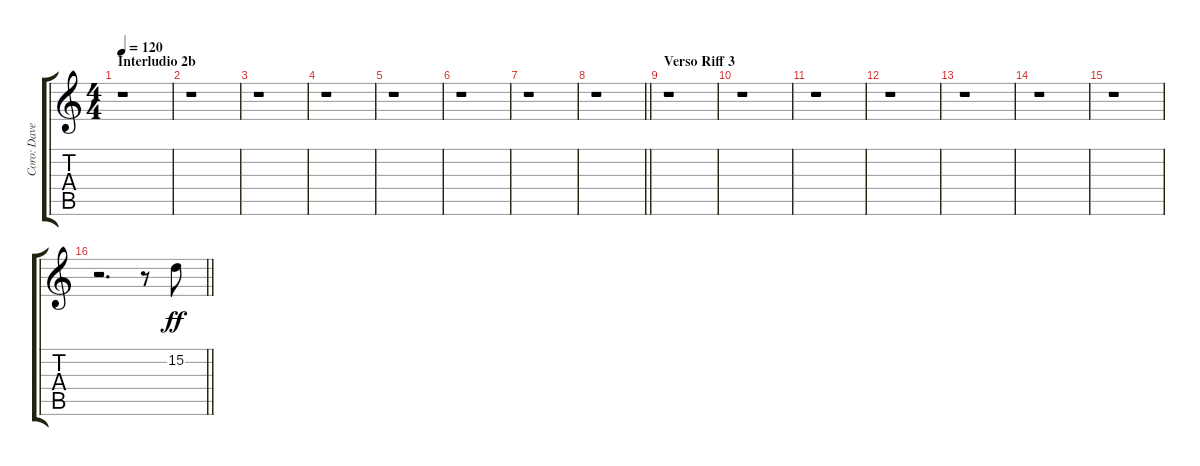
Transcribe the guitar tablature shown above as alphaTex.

\track ("Coro: Dave y Steve" "Coro: Dave") {instrument choiraahs}
\staff {score tabs}
\tuning (E4 B3 G3 D3 A2 E2) {hide}
\ts (4 4)
\section ("" "Interludio 2b")
\tempo 120
\clef g2
\ks c
r.1{dy f} |
r.1 |
r.1 |
r.1 |
r.1 |
r.1 |
r.1 |
\barLineRight lightlight
r.1 |
\section ("" "Verso Riff 3")
r.1 |
r.1 |
r.1 |
r.1 |
r.1 |
r.1 |
r.1 |
\barLineRight lightlight
r.2{d} r.8 15.2.8{dy ff}
